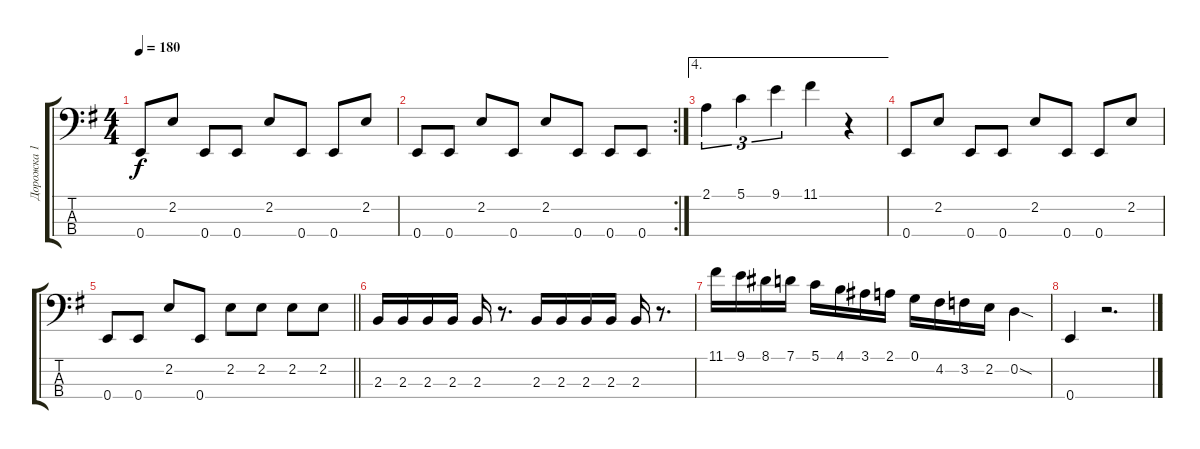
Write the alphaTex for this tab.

\track ("Дорожка 1" "Дорожка 1") {instrument electricbasspick}
\staff {score tabs}
\tuning (G2 D2 A1 E1) {hide}
\ts (4 4)
\tempo 180
\clef f4
\ks g
0.4.8{dy f} 2.2.8 0.4.8 0.4.8 2.2.8 0.4.8 0.4.8 2.2.8 |
\rc 2
0.4.8 0.4.8 2.2.8 0.4.8 2.2.8 0.4.8 0.4.8 0.4.8 |
\ae 4
2.1.4{tu (3 2)} 5.1.4{tu (3 2)} 9.1.4{tu (3 2)} 11.1.4 r.4 |
0.4.8 2.2.8 0.4.8 0.4.8 2.2.8 0.4.8 0.4.8 2.2.8 |
\barLineRight lightlight
0.4.8 0.4.8 2.2.8 0.4.8 2.2.8 2.2.8 2.2.8 2.2.8 |
2.3.16 2.3.16 2.3.16 2.3.16 2.3.16 r.8{d} 2.3.16 2.3.16 2.3.16 2.3.16 2.3.16 r.8{d} |
11.1.16 9.1.16 8.1.16 7.1.16 5.1.16 4.1.16 3.1.16 2.1.16 0.1.16 4.2.16 3.2.16 2.2.16 0.2{sod}.4 |
0.4.4 r.2{d}
